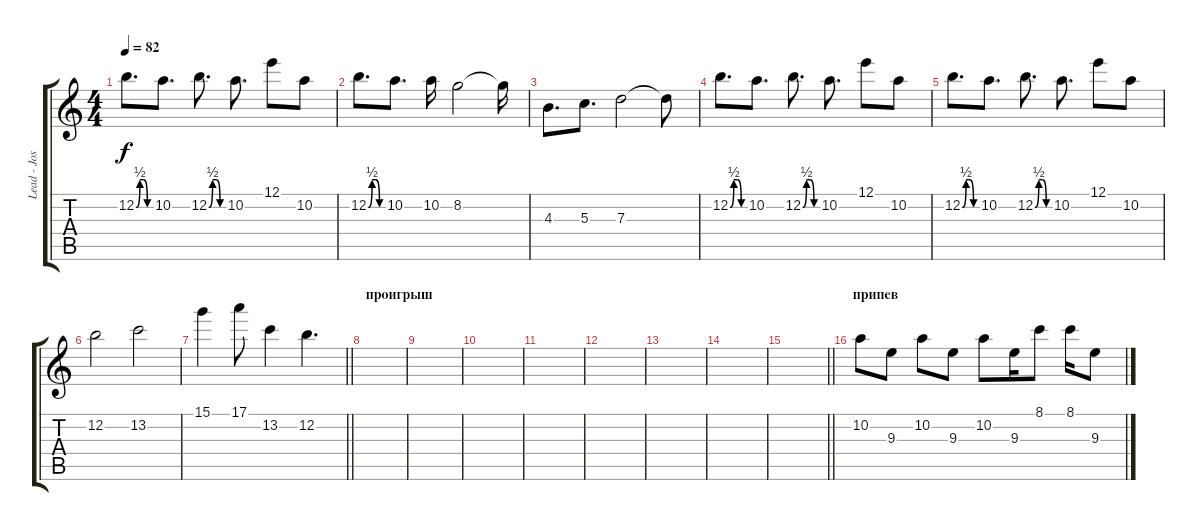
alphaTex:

\track ("Lead - Josh Farro д" "Lead - Jos") {instrument distortionguitar}
\staff {score tabs}
\tuning (E4 B3 G3 D3 A2 D2) {hide}
\ts (4 4)
\tempo 82
\clef g2
\ks c
12.2{be (custom 0 0 15 2 30 2 45 0 60 0)}.8{d dy f} 10.2.8{d} 12.2{be (custom 0 0 15 2 30 2 45 0 60 0)}.8{d} 10.2.8{d} 12.1.8 10.2.8 |
12.2{be (custom 0 0 15 2 30 2 45 0 60 0)}.8{d} 10.2.8{d} 10.2.16 8.2.2 8.2{t}.16 |
4.3.8{d} 5.3.8{d} 7.3.2 7.3{t}.8 |
12.2{be (custom 0 0 15 2 30 2 45 0 60 0)}.8{d} 10.2.8{d} 12.2{be (custom 0 0 15 2 30 2 45 0 60 0)}.8{d} 10.2.8{d} 12.1.8 10.2.8 |
12.2{be (custom 0 0 15 2 30 2 45 0 60 0)}.8{d} 10.2.8{d} 12.2{be (custom 0 0 15 2 30 2 45 0 60 0)}.8{d} 10.2.8{d} 12.1.8 10.2.8 |
12.2.2 13.2.2 |
\barLineRight lightlight
15.1.4 17.1.8 13.2.4 12.2.4{d} |
\section ("" "проигрыш")
|
|
|
|
|
|
|
\barLineRight lightlight
|
\section ("" "припев")
10.2.8 9.3.8 10.2.8 9.3.8 10.2.8 9.3.16 8.1.8 8.1.16 9.3.8
